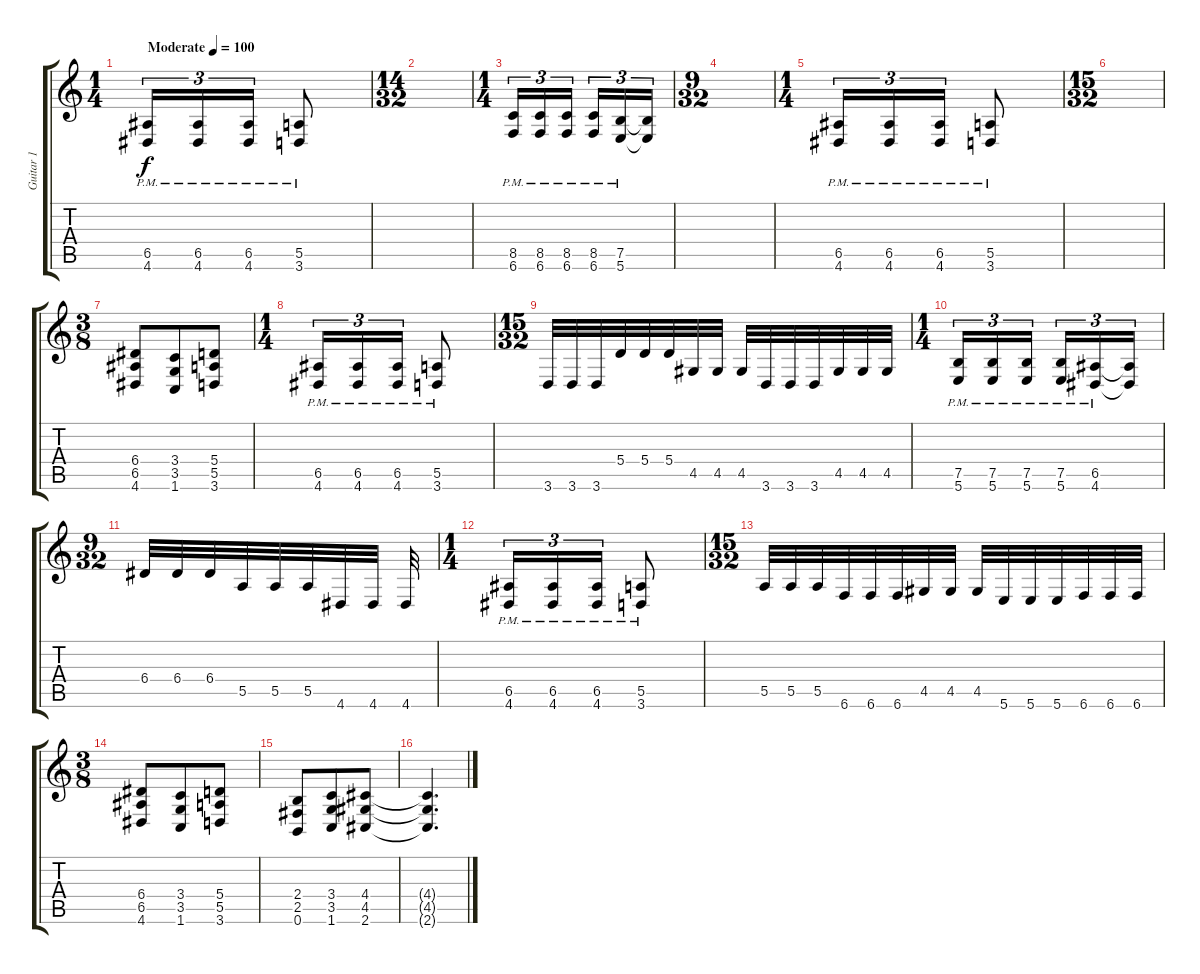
\track ("Guitar 1" "Guitar 1") {instrument distortionguitar}
\staff {score tabs}
\tuning (B3 Gb3 D3 A2 E2 B1) {hide}
\ts (1 4)
\tempo (100 "Moderate")
\clef g2
\ks c
(6.5{pm} 4.6{pm}).16{tu (3 2) dy f instrument distortionguitar} (6.5{pm} 4.6{pm}).16{tu (3 2)} (6.5{pm} 4.6{pm}).16{tu (3 2)} (5.5{pm} 3.6{pm}).8 |
\ts (14 32)
|
\ts (1 4)
(8.5{pm} 6.6{pm}).16{tu (3 2)} (8.5{pm} 6.6{pm}).16{tu (3 2)} (8.5{pm} 6.6{pm}).16{tu (3 2) beam splitsecondary} (8.5{pm} 6.6{pm}).16{tu (3 2)} (7.5{pm} 5.6{pm}).16{tu (3 2)} (7.5{t} 5.6{t}).16{tu (3 2)} |
\ts (9 32)
|
\ts (1 4)
(6.5{pm} 4.6{pm}).16{tu (3 2)} (6.5{pm} 4.6{pm}).16{tu (3 2)} (6.5{pm} 4.6{pm}).16{tu (3 2)} (5.5{pm} 3.6{pm}).8 |
\ts (15 32)
|
\ts (3 8)
(6.4 6.5 4.6).8 (3.4 3.5 1.6).8 (5.4 5.5 3.6).8 |
\ts (1 4)
(6.5{pm} 4.6{pm}).16{tu (3 2)} (6.5{pm} 4.6{pm}).16{tu (3 2)} (6.5{pm} 4.6{pm}).16{tu (3 2)} (5.5{pm} 3.6{pm}).8 |
\ts (15 32)
3.6.32 3.6.32 3.6.32 5.4.32 5.4.32 5.4.32 4.5.32 4.5.32 4.5.32 3.6.32 3.6.32 3.6.32 4.5.32 4.5.32 4.5.32 |
\ts (1 4)
(7.5{pm} 5.6{pm}).16{tu (3 2)} (7.5{pm} 5.6{pm}).16{tu (3 2)} (7.5{pm} 5.6{pm}).16{tu (3 2) beam splitsecondary} (7.5{pm} 5.6{pm}).16{tu (3 2)} (6.5{pm} 4.6).16{tu (3 2)} (6.5{t} 4.6{t}).16{tu (3 2)} |
\ts (9 32)
6.4.32 6.4.32 6.4.32 5.5.32 5.5.32 5.5.32 4.6.32 4.6.32 4.6.32 |
\ts (1 4)
(6.5{pm} 4.6{pm}).16{tu (3 2)} (6.5{pm} 4.6{pm}).16{tu (3 2)} (6.5{pm} 4.6{pm}).16{tu (3 2)} (5.5{pm} 3.6{pm}).8 |
\ts (15 32)
5.5.32 5.5.32 5.5.32 6.6.32 6.6.32 6.6.32 4.5.32 4.5.32 4.5.32 5.6.32 5.6.32 5.6.32 6.6.32 6.6.32 6.6.32 |
\ts (3 8)
(6.4 6.5 4.6).8 (3.4 3.5 1.6).8 (5.4 5.5 3.6).8 |
(2.4 2.5 0.6).8 (3.4 3.5 1.6).8 (4.4 4.5 2.6).8 |
(4.4{t} 4.5{t} 2.6{t}).4{d}
